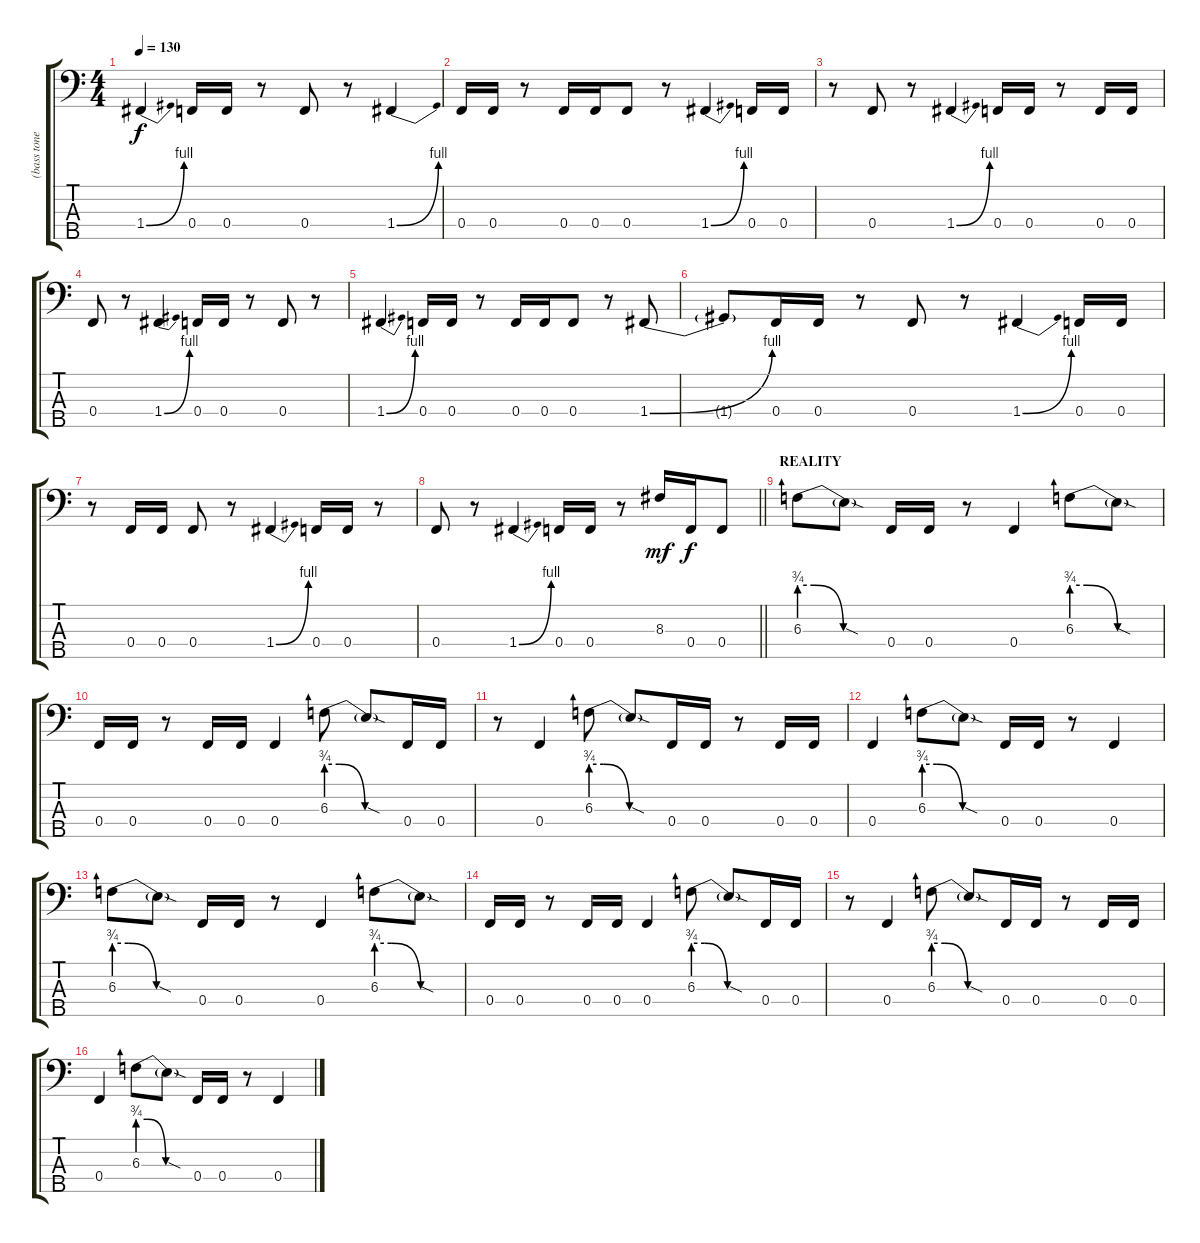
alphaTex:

\track ("(bass tone)" "(bass tone") {instrument electricbasspick}
\staff {score tabs}
\tuning (Ab2 Eb2 Bb1 F1 C1) {hide}
\ts (4 4)
\tempo 130
\clef f4
\ks c
1.4{be (bend 0 0 60 4)}.4{dy f} 0.4.16 0.4.16 r.8 0.4.8 r.8 1.4{be (bend 0 0 60 4)}.4 |
0.4.16 0.4.16 r.8 0.4.16 0.4.16 0.4.8 r.8 1.4{be (bend 0 0 60 4)}.4 0.4.16 0.4.16 |
r.8 0.4.8 r.8 1.4{be (bend 0 0 60 4)}.4 0.4.16 0.4.16 r.8 0.4.16 0.4.16 |
0.4.8 r.8 1.4{be (bend 0 0 60 4)}.4 0.4.16 0.4.16 r.8 0.4.8 r.8 |
1.4{be (bend 0 0 60 4)}.4 0.4.16 0.4.16 r.8 0.4.16 0.4.16 0.4.8 r.8 1.4{be (bend 0 0 60 4)}.8 |
1.4{t}.8 0.4.16 0.4.16 r.8 0.4.8 r.8 1.4{be (bend 0 0 60 4)}.4 0.4.16 0.4.16 |
r.8 0.4.16 0.4.16 0.4.8 r.8 1.4{be (bend 0 0 60 4)}.4 0.4.16 0.4.16 r.8 |
\barLineRight lightlight
0.4.8 r.8 1.4{be (bend 0 0 60 4)}.4 0.4.16 0.4.16 r.8 8.3.16{dy mf} 0.4.16{dy f} 0.4.8 |
\section ("" "REALITY")
6.3{be (custom 0 3 10 3 30 0 60 0)}.8 6.3{sod t}.8 0.4.16 0.4.16 r.8 0.4.4 6.3{be (custom 0 3 10 3 30 0 60 0)}.8 6.3{sod t}.8 |
0.4.16 0.4.16 r.8 0.4.16 0.4.16 0.4.4 6.3{be (custom 0 3 10 3 30 0 60 0)}.8 6.3{sod t}.8 0.4.16 0.4.16 |
r.8 0.4.4 6.3{be (custom 0 3 10 3 30 0 60 0)}.8 6.3{sod t}.8 0.4.16 0.4.16 r.8 0.4.16 0.4.16 |
0.4.4 6.3{be (custom 0 3 10 3 30 0 60 0)}.8 6.3{sod t}.8 0.4.16 0.4.16 r.8 0.4.4 |
6.3{be (custom 0 3 10 3 30 0 60 0)}.8 6.3{sod t}.8 0.4.16 0.4.16 r.8 0.4.4 6.3{be (custom 0 3 10 3 30 0 60 0)}.8 6.3{sod t}.8 |
0.4.16 0.4.16 r.8 0.4.16 0.4.16 0.4.4 6.3{be (custom 0 3 10 3 30 0 60 0)}.8 6.3{sod t}.8 0.4.16 0.4.16 |
r.8 0.4.4 6.3{be (custom 0 3 10 3 30 0 60 0)}.8 6.3{sod t}.8 0.4.16 0.4.16 r.8 0.4.16 0.4.16 |
0.4.4 6.3{be (custom 0 3 10 3 30 0 60 0)}.8 6.3{sod t}.8 0.4.16 0.4.16 r.8 0.4.4
